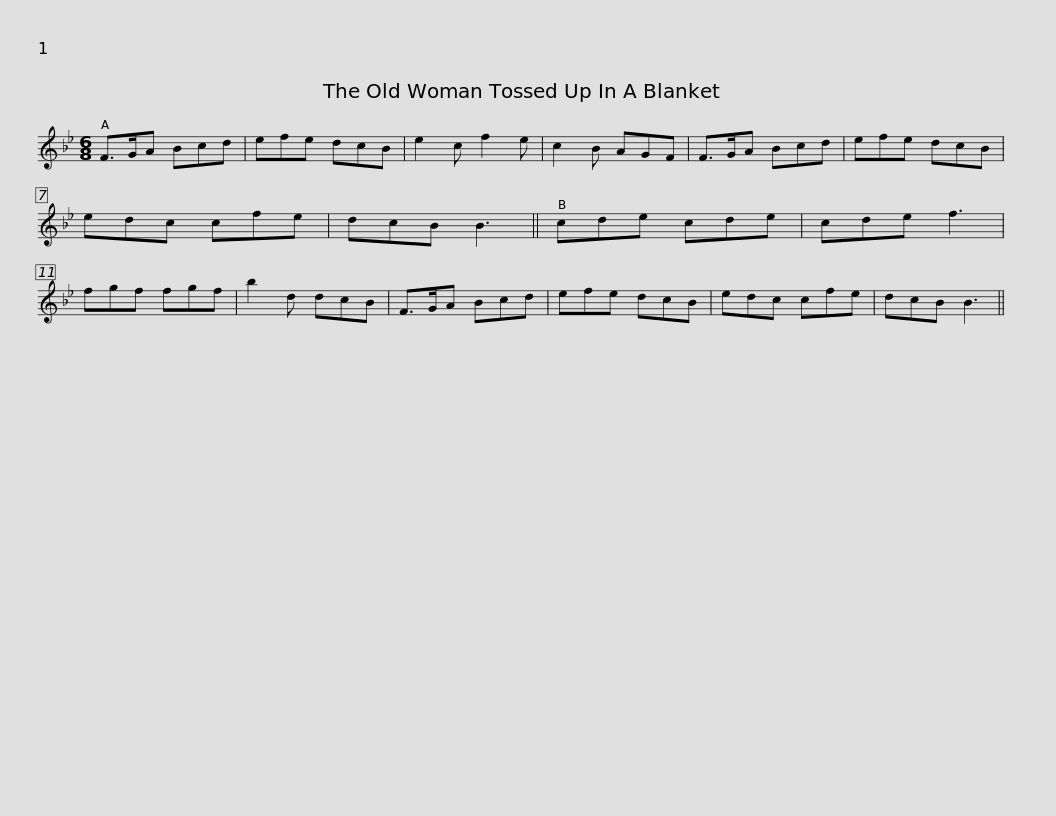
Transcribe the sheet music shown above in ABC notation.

X:1
L:1/8
M:6/8
I:linebreak $
K:Bb
V:1 treble
V:1
 F>GA Bcd | efe dcB | e2 c f2 e | c2 B AGF | F>GA Bcd | %5
 efe dcB | edc cfe | dcB B3 ||$ cde cde | cde f3 | %10
 fgf fgf | b2 d dcB | F>GA Bcd | efe dcB | edc cfe | %15
 dcB B3 || %16
